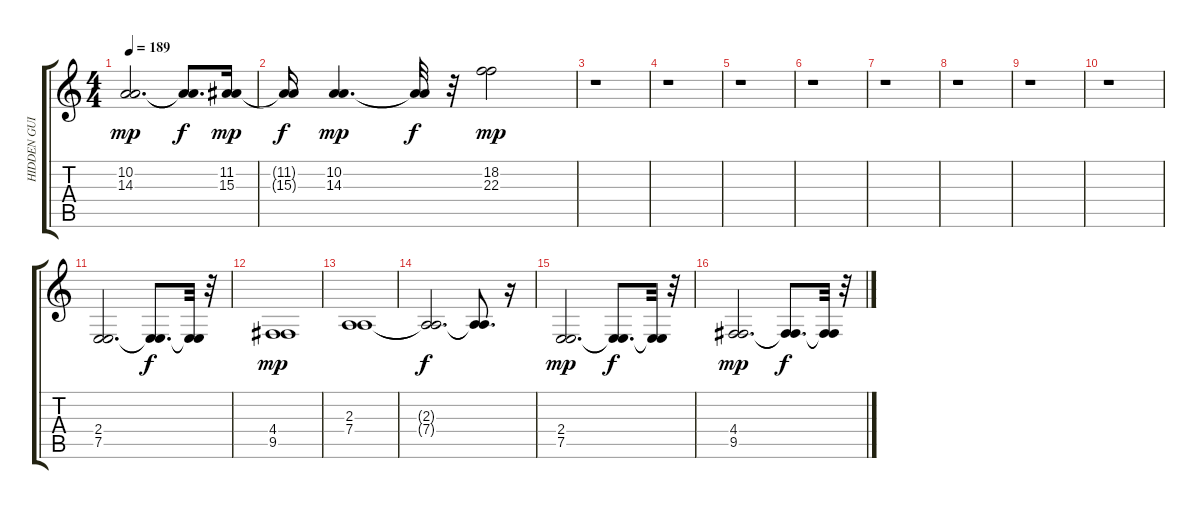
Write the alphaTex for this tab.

\track ("HIDDEN GUITAR" "HIDDEN GUI") {instrument electricpiano1}
\staff {score tabs}
\tuning (E4 B3 G3 D3 A2 E2) {hide}
\ts (4 4)
\tempo 189
\clef g2
\ks c
(10.2 14.3).2{d dy mp balance 8} (10.2{t} 14.3{t}).8{d dy f} (11.2 15.3).16{dy mp} |
(11.2{t} 15.3{t}).16{dy f} (10.2 14.3).4{d dy mp} (10.2{t} 14.3{t}).32{dy f} r.32 (18.2 22.3).2{dy mp} |
r.1 |
r.1 |
r.1 |
r.1 |
r.1 |
r.1 |
r.1 |
r.1 |
(2.4 7.5).2{d volume 12 balance 0} (2.4{t} 7.5{t}).8{d dy f} (2.4{t} 7.5{t}).32 r.32 |
(4.4 9.5).1{dy mp volume 12} |
(2.3 7.4).1 |
(2.3{t} 7.4{t}).2{d dy f} (2.3{t} 7.4{t}).8{d} r.16 |
(2.4 7.5).2{d dy mp balance 0} (2.4{t} 7.5{t}).8{d dy f} (2.4{t} 7.5{t}).32 r.32 |
(4.4 9.5).2{d dy mp} (4.4{t} 9.5{t}).8{d dy f} (4.4{t} 9.5{t}).32 r.32
